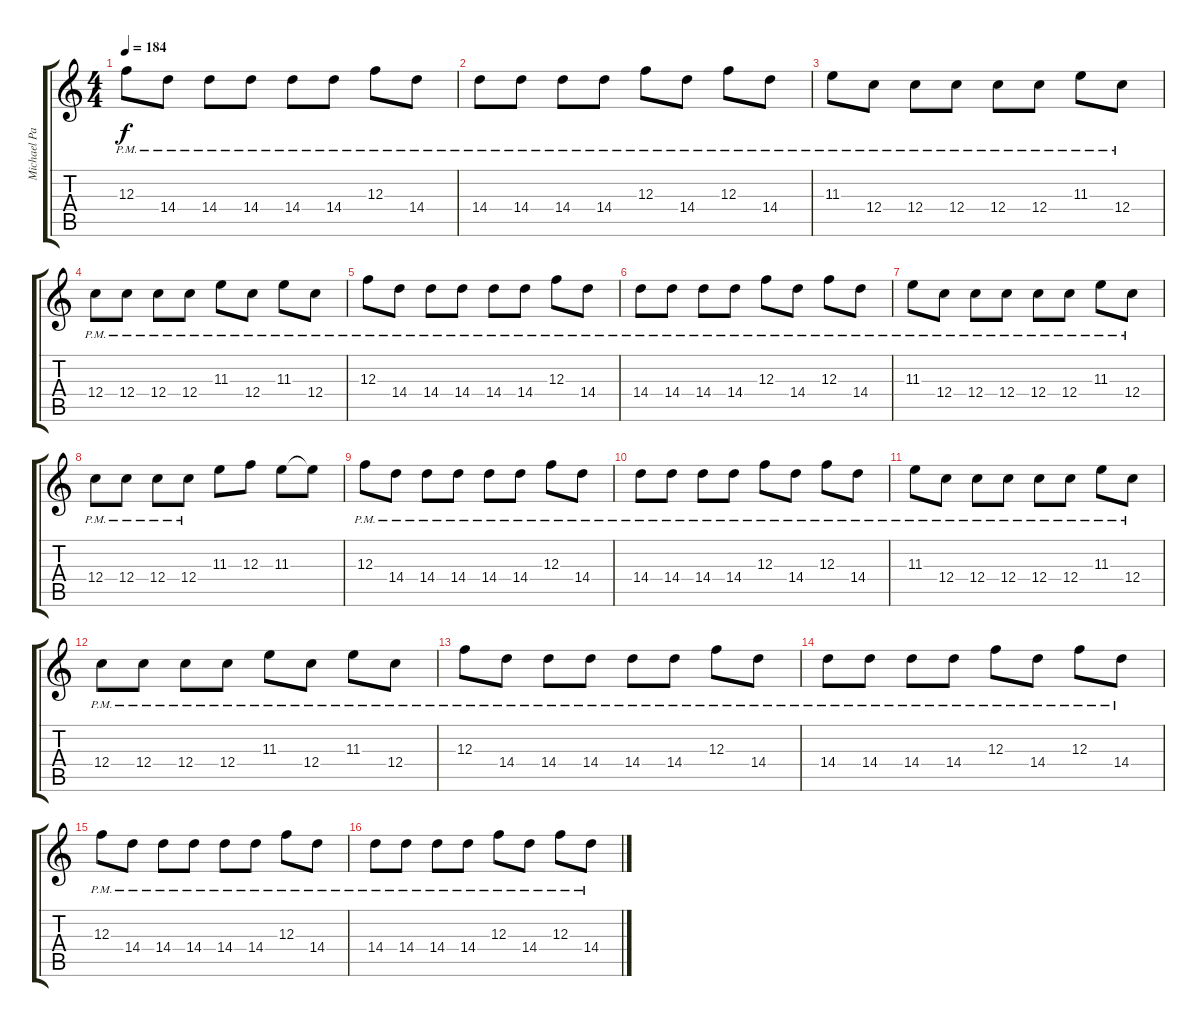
\track ("Michael Paget - Background Guitar" "Michael Pa") {instrument distortionguitar}
\staff {score tabs}
\tuning (D4 A3 F3 C3 G2 C2) {hide}
\ts (4 4)
\tempo 184
\clef g2
\ks c
12.3{pm}.8{dy f} 14.4{pm}.8 14.4{pm}.8 14.4{pm}.8 14.4{pm}.8 14.4{pm}.8 12.3{pm}.8 14.4{pm}.8 |
14.4{pm}.8 14.4{pm}.8 14.4{pm}.8 14.4{pm}.8 12.3{pm}.8 14.4{pm}.8 12.3{pm}.8 14.4{pm}.8 |
11.3{pm}.8 12.4{pm}.8 12.4{pm}.8 12.4{pm}.8 12.4{pm}.8 12.4{pm}.8 11.3{pm}.8 12.4{pm}.8 |
12.4{pm}.8 12.4{pm}.8 12.4{pm}.8 12.4{pm}.8 11.3{pm}.8 12.4{pm}.8 11.3{pm}.8 12.4{pm}.8 |
12.3{pm}.8 14.4{pm}.8 14.4{pm}.8 14.4{pm}.8 14.4{pm}.8 14.4{pm}.8 12.3{pm}.8 14.4{pm}.8 |
14.4{pm}.8 14.4{pm}.8 14.4{pm}.8 14.4{pm}.8 12.3{pm}.8 14.4{pm}.8 12.3{pm}.8 14.4{pm}.8 |
11.3{pm}.8 12.4{pm}.8 12.4{pm}.8 12.4{pm}.8 12.4{pm}.8 12.4{pm}.8 11.3{pm}.8 12.4{pm}.8 |
12.4{pm}.8 12.4{pm}.8 12.4{pm}.8 12.4{pm}.8 11.3.8 12.3.8 11.3.8 11.3{t}.8 |
12.3{pm}.8 14.4{pm}.8 14.4{pm}.8 14.4{pm}.8 14.4{pm}.8 14.4{pm}.8 12.3{pm}.8 14.4{pm}.8 |
14.4{pm}.8 14.4{pm}.8 14.4{pm}.8 14.4{pm}.8 12.3{pm}.8 14.4{pm}.8 12.3{pm}.8 14.4{pm}.8 |
11.3{pm}.8 12.4{pm}.8 12.4{pm}.8 12.4{pm}.8 12.4{pm}.8 12.4{pm}.8 11.3{pm}.8 12.4{pm}.8 |
12.4{pm}.8 12.4{pm}.8 12.4{pm}.8 12.4{pm}.8 11.3{pm}.8 12.4{pm}.8 11.3{pm}.8 12.4{pm}.8 |
12.3{pm}.8 14.4{pm}.8 14.4{pm}.8 14.4{pm}.8 14.4{pm}.8 14.4{pm}.8 12.3{pm}.8 14.4{pm}.8 |
14.4{pm}.8 14.4{pm}.8 14.4{pm}.8 14.4{pm}.8 12.3{pm}.8 14.4{pm}.8 12.3{pm}.8 14.4{pm}.8 |
12.3{pm}.8 14.4{pm}.8 14.4{pm}.8 14.4{pm}.8 14.4{pm}.8 14.4{pm}.8 12.3{pm}.8 14.4{pm}.8 |
14.4{pm}.8 14.4{pm}.8 14.4{pm}.8 14.4{pm}.8 12.3{pm}.8 14.4{pm}.8 12.3{pm}.8 14.4{pm}.8
